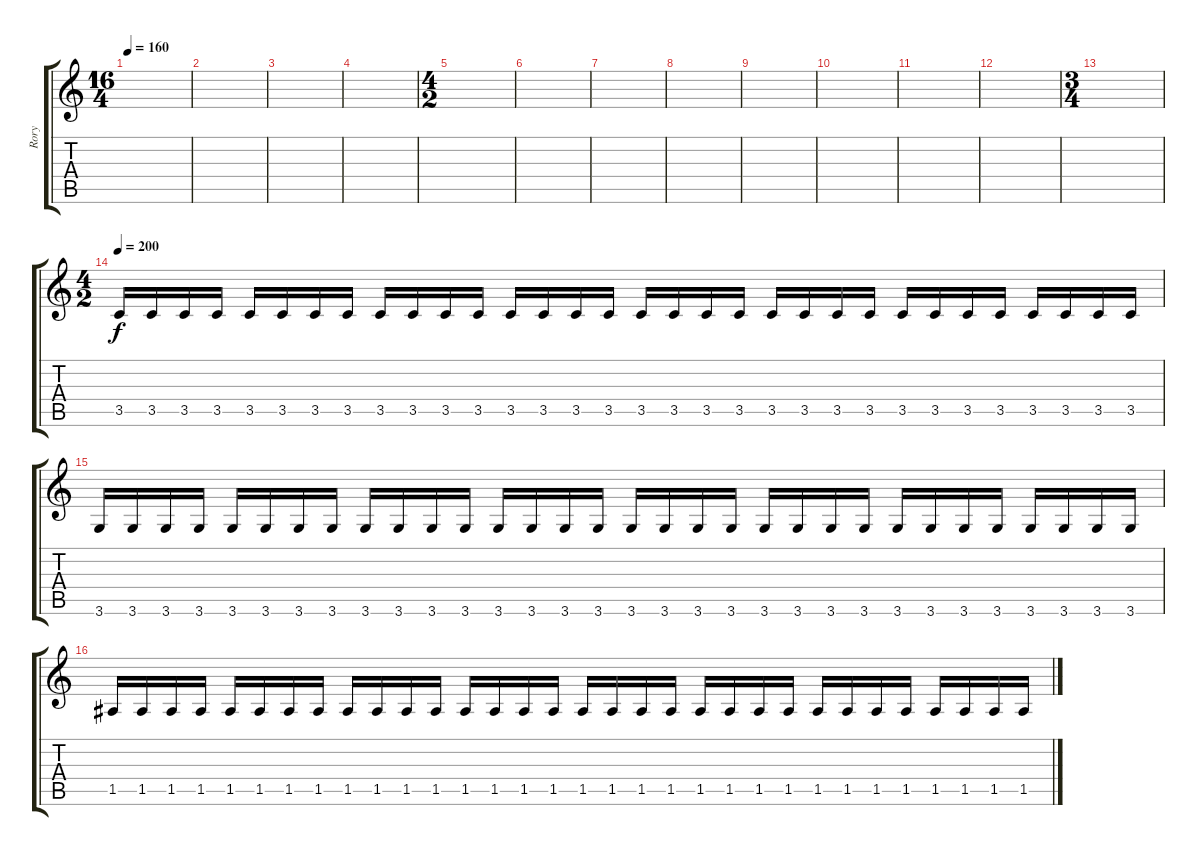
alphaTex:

\track ("Rory" "Rory") {instrument distortionguitar}
\staff {score tabs}
\tuning (E4 B3 G3 D3 A2 E2) {hide}
\ts (16 4)
\tempo 160
\clef g2
\ks c
|
|
|
|
\ts (4 2)
|
|
|
|
|
|
|
|
\ts (3 4)
|
\ts (4 2)
\tempo 200
3.5.16 3.5.16 3.5.16 3.5.16 3.5.16 3.5.16 3.5.16 3.5.16 3.5.16 3.5.16 3.5.16 3.5.16 3.5.16 3.5.16 3.5.16 3.5.16 3.5.16 3.5.16 3.5.16 3.5.16 3.5.16 3.5.16 3.5.16 3.5.16 3.5.16 3.5.16 3.5.16 3.5.16 3.5.16 3.5.16 3.5.16 3.5.16 |
3.6.16 3.6.16 3.6.16 3.6.16 3.6.16 3.6.16 3.6.16 3.6.16 3.6.16 3.6.16 3.6.16 3.6.16 3.6.16 3.6.16 3.6.16 3.6.16 3.6.16 3.6.16 3.6.16 3.6.16 3.6.16 3.6.16 3.6.16 3.6.16 3.6.16 3.6.16 3.6.16 3.6.16 3.6.16 3.6.16 3.6.16 3.6.16 |
1.5.16 1.5.16 1.5.16 1.5.16 1.5.16 1.5.16 1.5.16 1.5.16 1.5.16 1.5.16 1.5.16 1.5.16 1.5.16 1.5.16 1.5.16 1.5.16 1.5.16 1.5.16 1.5.16 1.5.16 1.5.16 1.5.16 1.5.16 1.5.16 1.5.16 1.5.16 1.5.16 1.5.16 1.5.16 1.5.16 1.5.16 1.5.16
